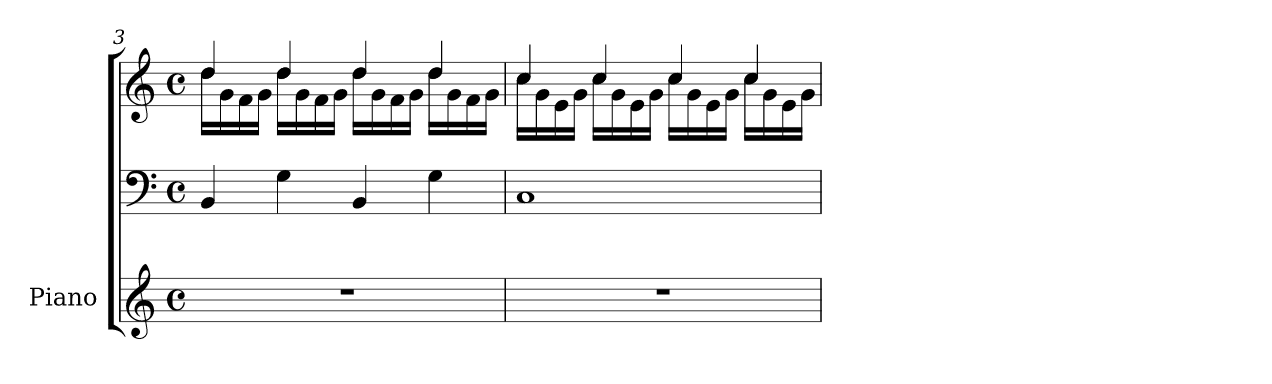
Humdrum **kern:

**kern	**kern	**kern
*part1	*part1	*part1
*staff3	*staff2	*staff1
*I"Piano	*	*
*I'Pno	*	*
!!LO:LB:g=z
*clefG2	*clefF4	*clefG2
*k[]	*k[]	*k[]
*M4/4	*M4/4	*M4/4
*met(c)	*met(c)	*met(c)
=3	=3	=3
*	*	*^
1r	4BB/	4dd/	16dd>\LL
.	.	.	16g\
.	.	.	16f\
.	.	.	16g\JJ
.	4G\	4dd/	16dd\LL
.	.	.	16g\
.	.	.	16f\
.	.	.	16g\JJ
.	4BB/	4dd/	16dd\LL
.	.	.	16g\
.	.	.	16f\
.	.	.	16g\JJ
.	4G\	4dd/	16dd\LL
.	.	.	16g\
.	.	.	16f\
.	.	.	16g\JJ
=4	=4	=4	=4
1r	1C	4cc/	16cc\LL
.	.	.	16g\
.	.	.	16e\
.	.	.	16g\JJ
.	.	4cc/	16cc\LL
.	.	.	16g\
.	.	.	16e\
.	.	.	16g\JJ
.	.	4cc/	16cc\LL
.	.	.	16g\
.	.	.	16e\
.	.	.	16g\JJ
.	.	4cc/	16cc\LL
.	.	.	16g\
.	.	.	16e\
.	.	.	16g\JJ
*	*	*v	*v
=	=	=
*-	*-	*-
